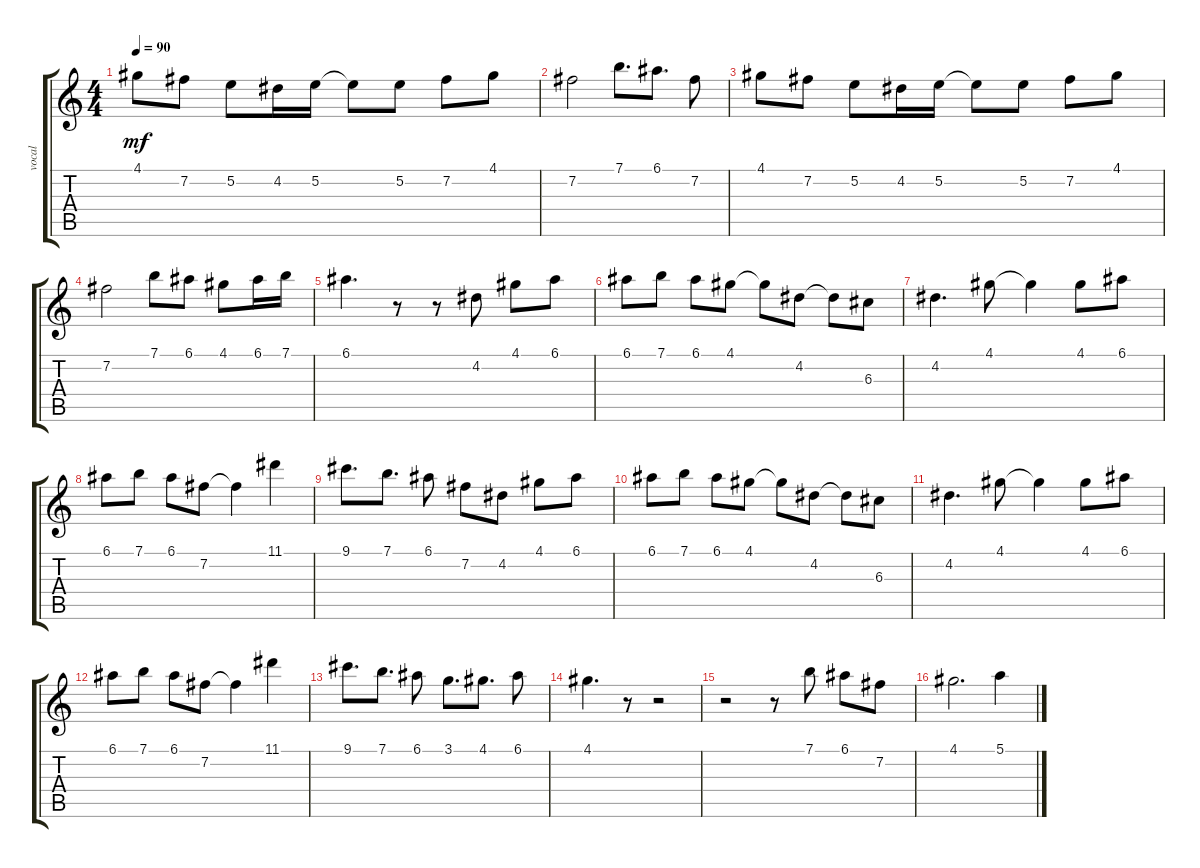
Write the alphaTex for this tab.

\track ("vocal" "vocal") {instrument distortionguitar}
\staff {score tabs}
\tuning (E4 B3 G3 D3 A2 E2) {hide}
\ts (4 4)
\tempo 90
\clef g2
\ks c
4.1.8{dy mf} 7.2.8 5.2.8 4.2.16 5.2.16 5.2{t}.8 5.2.8 7.2.8 4.1.8 |
7.2.2 7.1.8{d} 6.1.8{d} 7.2.8 |
4.1.8 7.2.8 5.2.8 4.2.16 5.2.16 5.2{t}.8 5.2.8 7.2.8 4.1.8 |
7.2.2 7.1.8 6.1.8 4.1.8 6.1.16 7.1.16 |
6.1.4{d} r.8 r.8 4.2.8 4.1.8 6.1.8 |
6.1.8 7.1.8 6.1.8 4.1.8 4.1{t}.8 4.2.8 4.2{t}.8 6.3.8 |
4.2.4{d} 4.1.8 4.1{t}.4 4.1.8 6.1.8 |
6.1.8 7.1.8 6.1.8 7.2.8 7.2{t}.4 11.1.4 |
9.1.8{d} 7.1.8{d} 6.1.8 7.2.8 4.2.8 4.1.8 6.1.8 |
6.1.8 7.1.8 6.1.8 4.1.8 4.1{t}.8 4.2.8 4.2{t}.8 6.3.8 |
4.2.4{d} 4.1.8 4.1{t}.4 4.1.8 6.1.8 |
6.1.8 7.1.8 6.1.8 7.2.8 7.2{t}.4 11.1.4 |
9.1.8{d} 7.1.8{d} 6.1.8 3.1.8{d} 4.1.8{d} 6.1.8 |
4.1.4{d} r.8 r.2 |
r.2 r.8 7.1.8 6.1.8 7.2.8 |
4.1.2{d} 5.1.4
